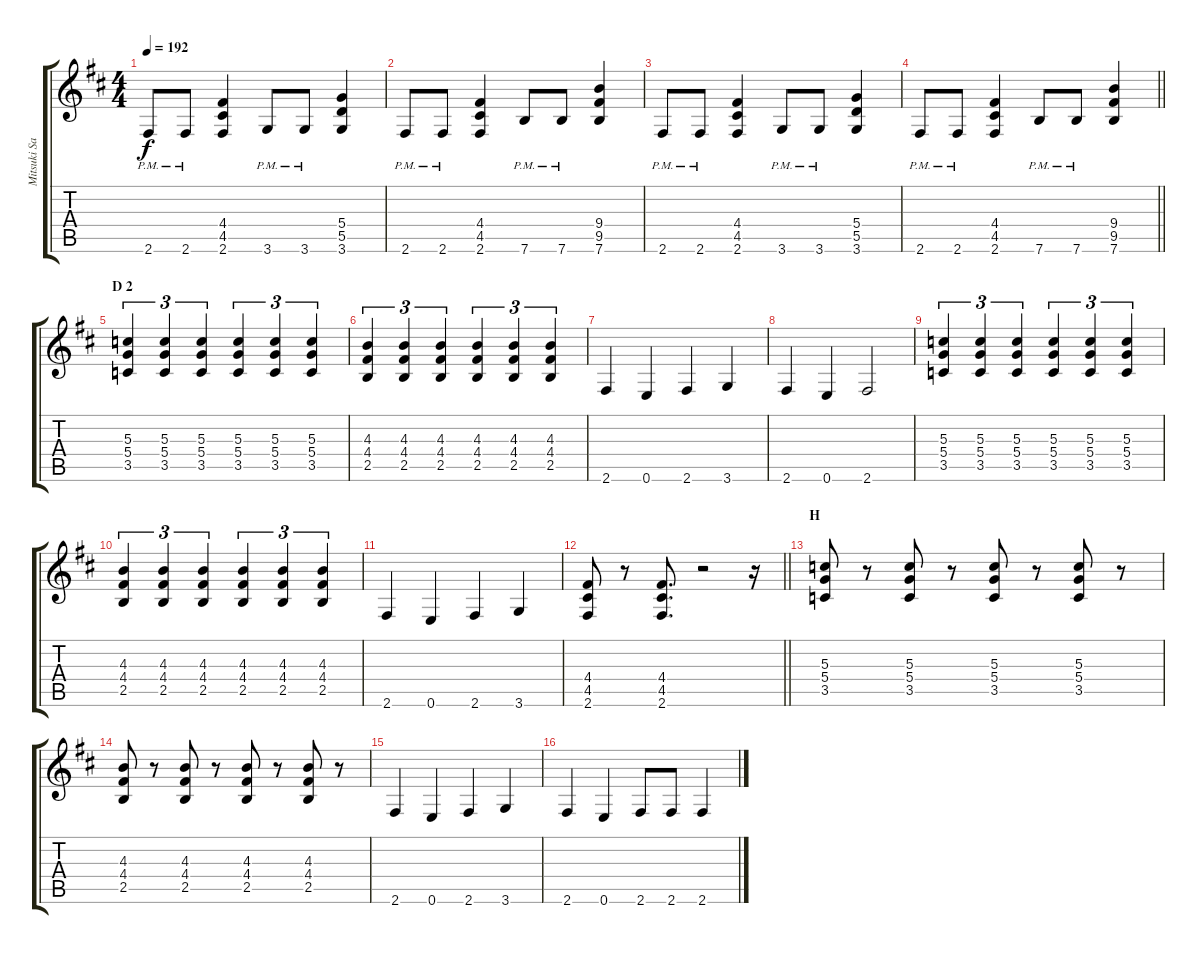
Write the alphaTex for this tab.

\track ("Mitsuki Sakai" "Mitsuki Sa") {instrument distortionguitar}
\staff {score tabs}
\tuning (E4 B3 G3 D3 A2 E2) {hide}
\ts (4 4)
\tempo 192
\clef g2
\ks bminor
2.6{pm}.8{dy f} 2.6{pm}.8 (4.4 4.5 2.6).4 3.6{pm}.8 3.6{pm}.8 (5.4 5.5 3.6).4 |
2.6{pm}.8 2.6{pm}.8 (4.4 4.5 2.6).4 7.6{pm}.8 7.6{pm}.8 (9.4 9.5 7.6).4 |
2.6{pm}.8 2.6{pm}.8 (4.4 4.5 2.6).4 3.6{pm}.8 3.6{pm}.8 (5.4 5.5 3.6).4 |
\barLineRight lightlight
2.6{pm}.8 2.6{pm}.8 (4.4 4.5 2.6).4 7.6{pm}.8 7.6{pm}.8 (9.4 9.5 7.6).4 |
\section ("" "D 2 ")
(5.3 5.4 3.5).4{tu (3 2)} (5.3 5.4 3.5).4{tu (3 2)} (5.3 5.4 3.5).4{tu (3 2)} (5.3 5.4 3.5).4{tu (3 2)} (5.3 5.4 3.5).4{tu (3 2)} (5.3 5.4 3.5).4{tu (3 2)} |
(4.3 4.4 2.5).4{tu (3 2)} (4.3 4.4 2.5).4{tu (3 2)} (4.3 4.4 2.5).4{tu (3 2)} (4.3 4.4 2.5).4{tu (3 2)} (4.3 4.4 2.5).4{tu (3 2)} (4.3 4.4 2.5).4{tu (3 2)} |
2.6.4 0.6.4 2.6.4 3.6.4 |
2.6.4 0.6.4 2.6.2 |
(5.3 5.4 3.5).4{tu (3 2)} (5.3 5.4 3.5).4{tu (3 2)} (5.3 5.4 3.5).4{tu (3 2)} (5.3 5.4 3.5).4{tu (3 2)} (5.3 5.4 3.5).4{tu (3 2)} (5.3 5.4 3.5).4{tu (3 2)} |
(4.3 4.4 2.5).4{tu (3 2)} (4.3 4.4 2.5).4{tu (3 2)} (4.3 4.4 2.5).4{tu (3 2)} (4.3 4.4 2.5).4{tu (3 2)} (4.3 4.4 2.5).4{tu (3 2)} (4.3 4.4 2.5).4{tu (3 2)} |
2.6.4 0.6.4 2.6.4 3.6.4 |
\barLineRight lightlight
(4.4 4.5 2.6).8 r.8 (4.4 4.5 2.6).8{d} r.2 r.16 |
\section ("" "H")
(5.3 5.4 3.5).8 r.8 (5.3 5.4 3.5).8 r.8 (5.3 5.4 3.5).8 r.8 (5.3 5.4 3.5).8 r.8 |
(4.3 4.4 2.5).8 r.8 (4.3 4.4 2.5).8 r.8 (4.3 4.4 2.5).8 r.8 (4.3 4.4 2.5).8 r.8 |
2.6.4 0.6.4 2.6.4 3.6.4 |
2.6.4 0.6.4 2.6.8 2.6.8 2.6.4
